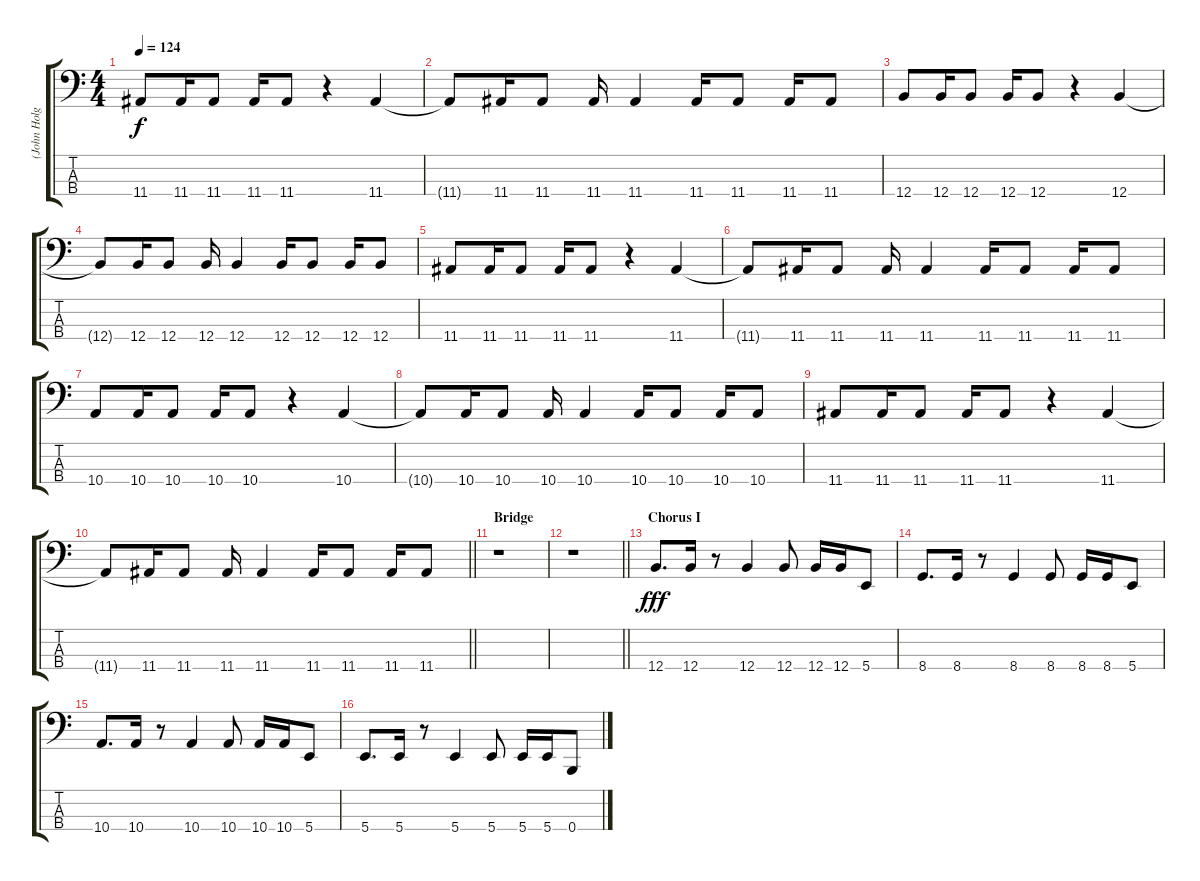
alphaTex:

\track ("(John Holgado) Bass Guitar" "(John Holg") {instrument electricbassfinger}
\staff {score tabs}
\tuning (E2 B1 Gb1 B0) {hide}
\ts (4 4)
\tempo 124
\clef f4
\ks c
11.4.8{dy f} 11.4.16 11.4.8 11.4.16 11.4.8 r.4 11.4.4 |
11.4{t}.8 11.4.16 11.4.8 11.4.16 11.4.4 11.4.16 11.4.8 11.4.16 11.4.8 |
12.4.8 12.4.16 12.4.8 12.4.16 12.4.8 r.4 12.4.4 |
12.4{t}.8 12.4.16 12.4.8 12.4.16 12.4.4 12.4.16 12.4.8 12.4.16 12.4.8 |
11.4.8 11.4.16 11.4.8 11.4.16 11.4.8 r.4 11.4.4 |
11.4{t}.8 11.4.16 11.4.8 11.4.16 11.4.4 11.4.16 11.4.8 11.4.16 11.4.8 |
10.4.8 10.4.16 10.4.8 10.4.16 10.4.8 r.4 10.4.4 |
10.4{t}.8 10.4.16 10.4.8 10.4.16 10.4.4 10.4.16 10.4.8 10.4.16 10.4.8 |
11.4.8 11.4.16 11.4.8 11.4.16 11.4.8 r.4 11.4.4 |
\barLineRight lightlight
11.4{t}.8 11.4.16 11.4.8 11.4.16 11.4.4 11.4.16 11.4.8 11.4.16 11.4.8 |
\section ("" "Bridge")
r.1 |
\barLineRight lightlight
r.1 |
\section ("" "Chorus I")
12.4.8{d dy fff} 12.4.16 r.8 12.4.4 12.4.8 12.4.16 12.4.16 5.4.8 |
8.4.8{d} 8.4.16 r.8 8.4.4 8.4.8 8.4.16 8.4.16 5.4.8 |
10.4.8{d} 10.4.16 r.8 10.4.4 10.4.8 10.4.16 10.4.16 5.4.8 |
5.4.8{d} 5.4.16 r.8 5.4.4 5.4.8 5.4.16 5.4.16 0.4.8
